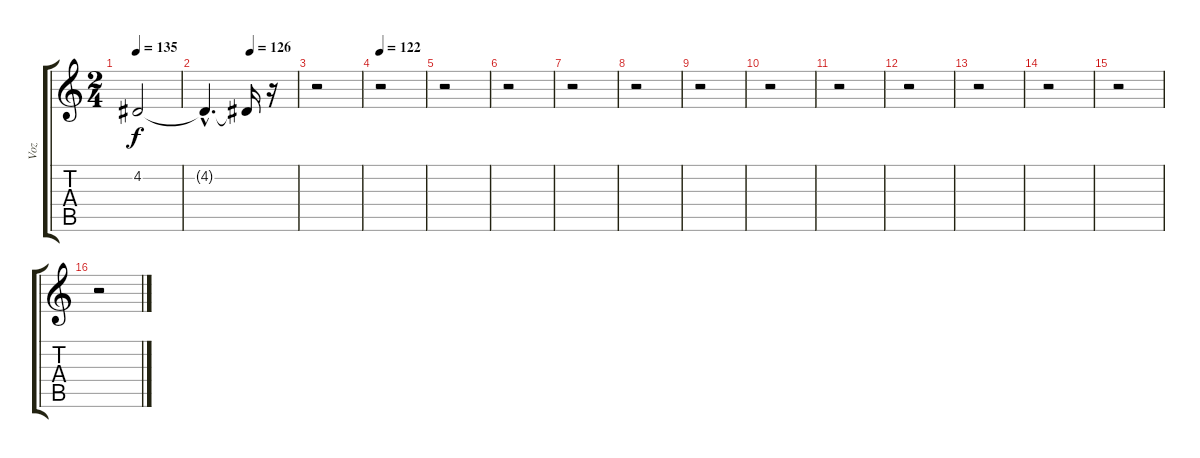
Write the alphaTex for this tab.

\track ("Voz" "Voz") {instrument clarinet}
\staff {score tabs}
\tuning (E4 B3 G3 D3 A2 E2) {hide}
\ts (2 4)
\tempo 135
\clef g2
\ks c
4.2{t}.2{dy f} |
\tempo (126 0.5)
4.2{hac t}.4{d} 4.2{t}.16 r.16 |
r.2 |
\tempo 122
r.2 |
r.2 |
r.2 |
r.2 |
r.2 |
r.2 |
r.2 |
r.2 |
r.2 |
r.2 |
r.2 |
r.2 |
r.2
